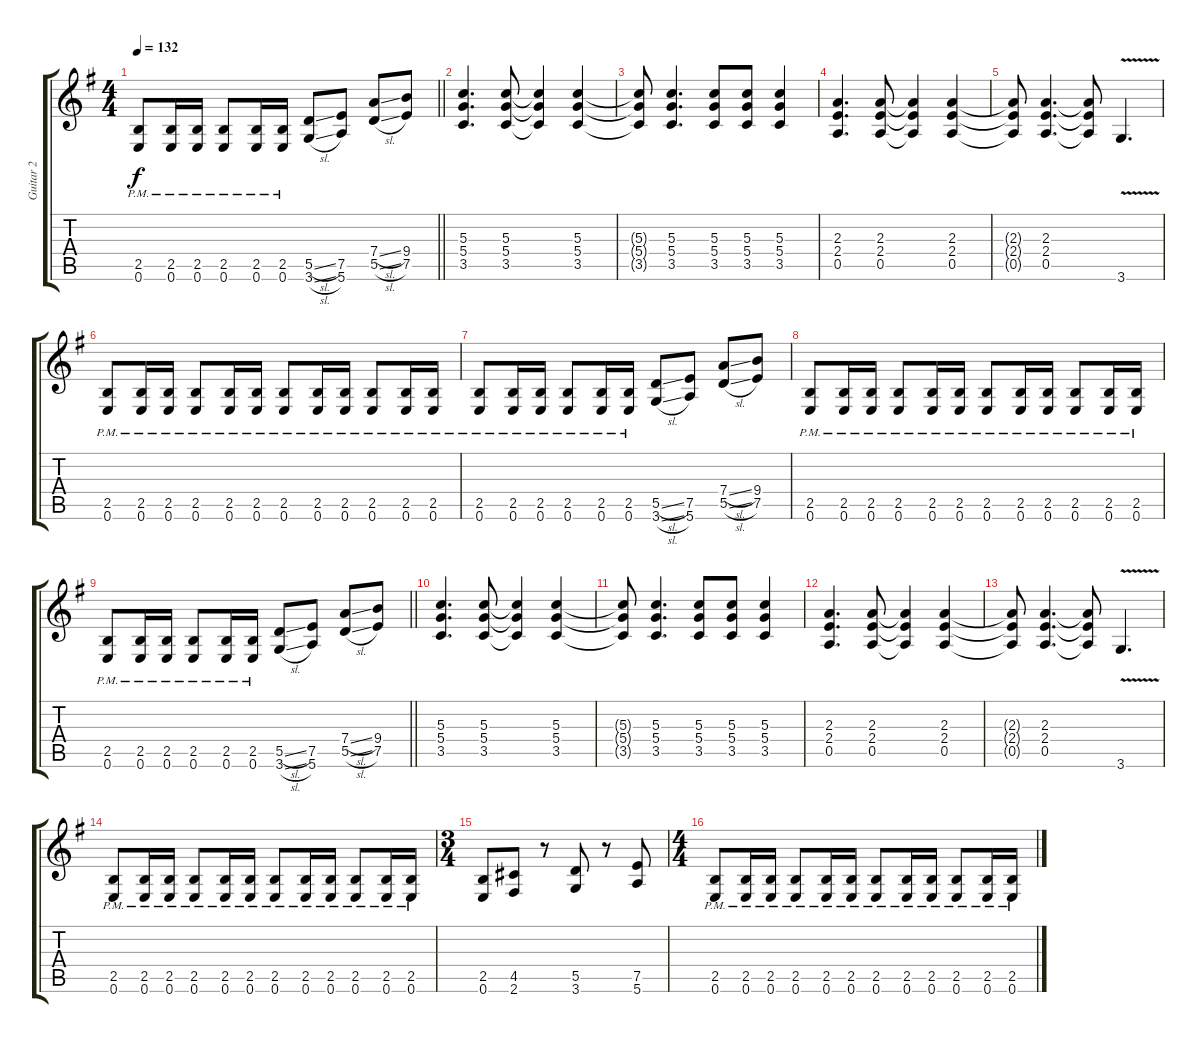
\track ("Guitar 2" "Guitar 2") {instrument distortionguitar}
\staff {score tabs}
\tuning (E4 B3 G3 D3 A2 E2) {hide}
\ts (4 4)
\tempo 132
\clef g2
\barLineRight lightlight
\ks g
(2.5{pm} 0.6{pm}).8{dy f} (2.5{pm} 0.6{pm}).16 (2.5{pm} 0.6{pm}).16 (2.5{pm} 0.6{pm}).8 (2.5{pm} 0.6{pm}).16 (2.5{pm} 0.6{pm}).16 (5.5{sl} 3.6{sl}).8 (7.5 5.6).8 (7.4{sl} 5.5{sl}).8 (9.4 7.5).8 |
(5.3 5.4 3.5).4{d} (5.3 5.4 3.5).8 (5.3{t} 5.4{t} 3.5{t}).4 (5.3 5.4 3.5).4 |
(5.3{t} 5.4{t} 3.5{t}).8 (5.3 5.4 3.5).4{d} (5.3 5.4 3.5).8 (5.3 5.4 3.5).8 (5.3 5.4 3.5).4 |
(2.3 2.4 0.5).4{d} (2.3 2.4 0.5).8 (2.3{t} 2.4{t} 0.5{t}).4 (2.3 2.4 0.5).4 |
(2.3{t} 2.4{t} 0.5{t}).8 (2.3 2.4 0.5).4{d} (2.3{t} 2.4{t} 0.5{t}).8 3.6{v}.4{d} |
(2.5{pm} 0.6{pm}).8 (2.5{pm} 0.6{pm}).16 (2.5{pm} 0.6{pm}).16 (2.5{pm} 0.6{pm}).8 (2.5{pm} 0.6{pm}).16 (2.5{pm} 0.6{pm}).16 (2.5{pm} 0.6{pm}).8 (2.5{pm} 0.6{pm}).16 (2.5{pm} 0.6{pm}).16 (2.5{pm} 0.6{pm}).8 (2.5{pm} 0.6{pm}).16 (2.5{pm} 0.6{pm}).16 |
(2.5{pm} 0.6{pm}).8 (2.5{pm} 0.6{pm}).16 (2.5{pm} 0.6{pm}).16 (2.5{pm} 0.6{pm}).8 (2.5{pm} 0.6{pm}).16 (2.5{pm} 0.6{pm}).16 (5.5{sl} 3.6{sl}).8 (7.5 5.6).8 (7.4{sl} 5.5{sl}).8 (9.4 7.5).8 |
(2.5{pm} 0.6{pm}).8 (2.5{pm} 0.6{pm}).16 (2.5{pm} 0.6{pm}).16 (2.5{pm} 0.6{pm}).8 (2.5{pm} 0.6{pm}).16 (2.5{pm} 0.6{pm}).16 (2.5{pm} 0.6{pm}).8 (2.5{pm} 0.6{pm}).16 (2.5{pm} 0.6{pm}).16 (2.5{pm} 0.6{pm}).8 (2.5{pm} 0.6{pm}).16 (2.5{pm} 0.6{pm}).16 |
\barLineRight lightlight
(2.5{pm} 0.6{pm}).8 (2.5{pm} 0.6{pm}).16 (2.5{pm} 0.6{pm}).16 (2.5{pm} 0.6{pm}).8 (2.5{pm} 0.6{pm}).16 (2.5{pm} 0.6{pm}).16 (5.5{sl} 3.6{sl}).8 (7.5 5.6).8 (7.4{sl} 5.5{sl}).8 (9.4 7.5).8 |
(5.3 5.4 3.5).4{d} (5.3 5.4 3.5).8 (5.3{t} 5.4{t} 3.5{t}).4 (5.3 5.4 3.5).4 |
(5.3{t} 5.4{t} 3.5{t}).8 (5.3 5.4 3.5).4{d} (5.3 5.4 3.5).8 (5.3 5.4 3.5).8 (5.3 5.4 3.5).4 |
(2.3 2.4 0.5).4{d} (2.3 2.4 0.5).8 (2.3{t} 2.4{t} 0.5{t}).4 (2.3 2.4 0.5).4 |
(2.3{t} 2.4{t} 0.5{t}).8 (2.3 2.4 0.5).4{d} (2.3{t} 2.4{t} 0.5{t}).8 3.6{v}.4{d} |
(2.5{pm} 0.6{pm}).8 (2.5{pm} 0.6{pm}).16 (2.5{pm} 0.6{pm}).16 (2.5{pm} 0.6{pm}).8 (2.5{pm} 0.6{pm}).16 (2.5{pm} 0.6{pm}).16 (2.5{pm} 0.6{pm}).8 (2.5{pm} 0.6{pm}).16 (2.5{pm} 0.6{pm}).16 (2.5{pm} 0.6{pm}).8 (2.5{pm} 0.6{pm}).16 (2.5{pm} 0.6{pm}).16 |
\ts (3 4)
(2.5 0.6).8 (4.5 2.6).8 r.8 (5.5 3.6).8 r.8 (7.5 5.6).8 |
\ts (4 4)
(2.5{pm} 0.6{pm}).8 (2.5{pm} 0.6{pm}).16 (2.5{pm} 0.6{pm}).16 (2.5{pm} 0.6{pm}).8 (2.5{pm} 0.6{pm}).16 (2.5{pm} 0.6{pm}).16 (2.5{pm} 0.6{pm}).8 (2.5{pm} 0.6{pm}).16 (2.5{pm} 0.6{pm}).16 (2.5{pm} 0.6{pm}).8 (2.5{pm} 0.6{pm}).16 (2.5{pm} 0.6{pm}).16
